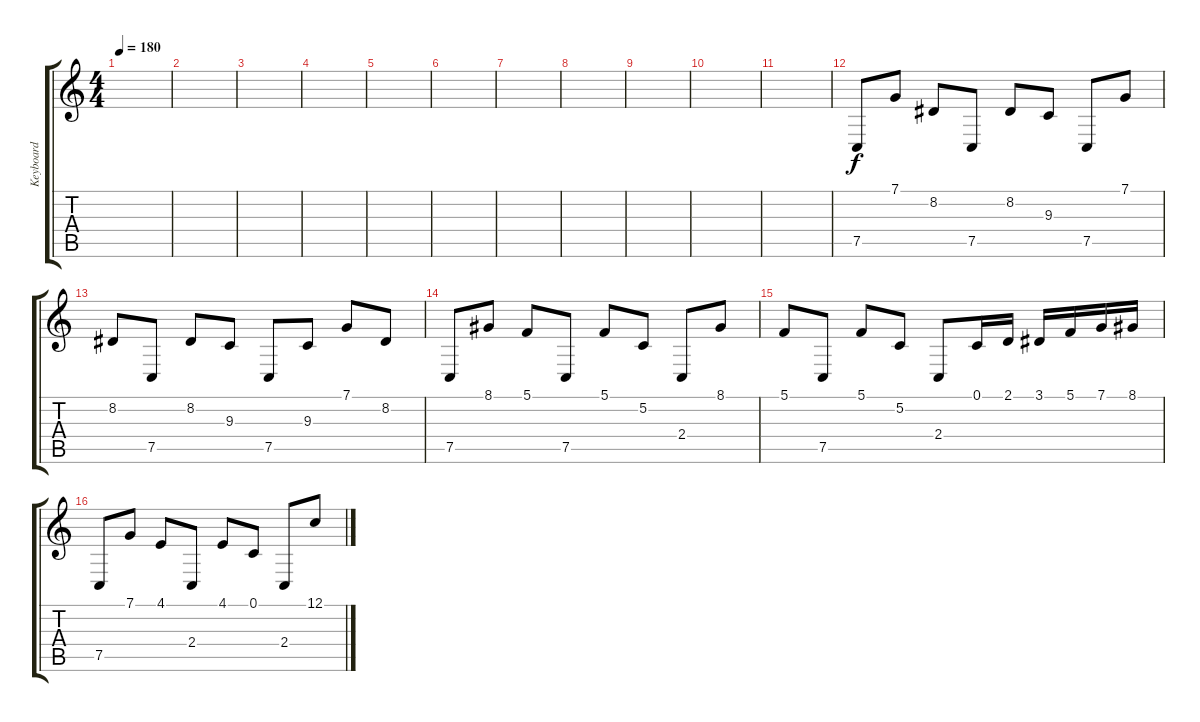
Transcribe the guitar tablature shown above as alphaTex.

\track ("Keyboard" "Keyboard") {instrument lead2sawtooth}
\staff {score tabs}
\tuning (C4 G3 Eb3 Bb2 F2 C2) {hide}
\ts (4 4)
\tempo 180
\clef g2
\ks c
|
|
|
|
|
|
|
|
|
|
|
7.5.8{volume 12 instrument lead2sawtooth} 7.1.8 8.2.8 7.5.8 8.2.8 9.3.8 7.5.8 7.1.8 |
8.2.8 7.5.8 8.2.8 9.3.8 7.5.8 9.3.8 7.1.8 8.2.8 |
7.5.8 8.1.8 5.1.8 7.5.8 5.1.8 5.2.8 2.4.8 8.1.8 |
5.1.8 7.5.8 5.1.8 5.2.8 2.4.8 0.1.16 2.1.16 3.1.16 5.1.16 7.1.16 8.1.16 |
7.5.8 7.1.8 4.1.8 2.4.8 4.1.8 0.1.8 2.4.8 12.1.8
